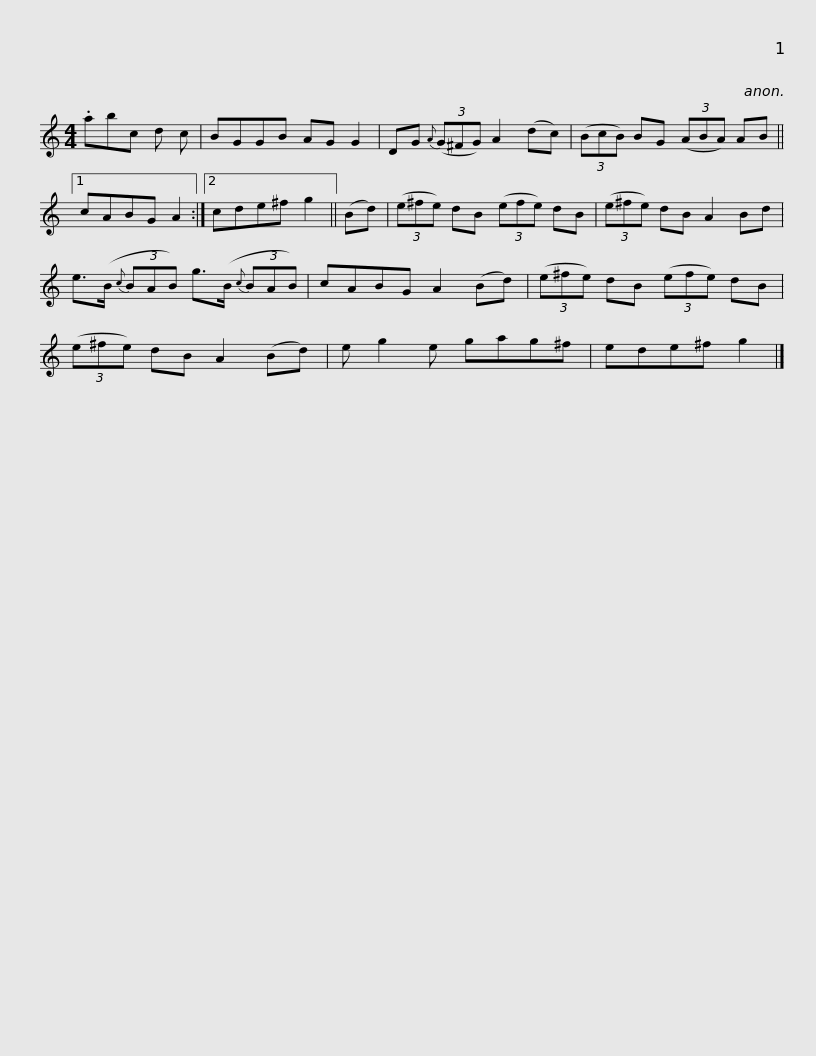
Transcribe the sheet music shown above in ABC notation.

X:1
L:1/8
M:4/4
I:linebreak $
K:C
V:1 treble
V:1
 .abc d c | BGGB AG G2 | DG{A} (3(G^FG) A2 (dc) | (3(BcB) BG (3(ABA) AB ||1 cABG A2 :|2 %5
 cde^f g2 || (Bd) |$ (3(e^fe) dB (3(efe) dB | (3(e^fe) dB A2 Bd | e>(B{c} (3BAB) g>(B{c} (3BAB) | %10
 cABG A2 (Bd) |$ (3(e^fe) dB (3(efe) dB | (3(e^fe) dB A2 (Bd) | e g2 e gag^f | ede^f g2 |] %15
